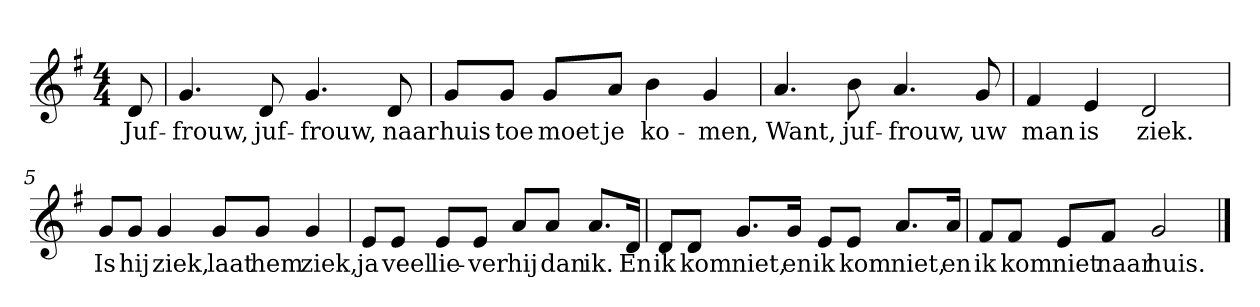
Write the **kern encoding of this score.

**kern	**text
*part1	*part1
*staff1	*staff1
*clefG2	*
*k[f#]	*
*G:	*
*M4/4	*
*MM120	*
=	=
8d	Juf-
=1	=1
4.g	-frouw,
8d	juf-
4.g	-frouw,
8d	naar
=2	=2
8g/L	huis
8g/J	toe
8g/L	moet
8a/J	je
4b	ko-
4g	-men,
=3	=3
4.a	Want,
8b	juf-
4.a	-frouw,
8g	uw
=4	=4
4f#	man
4e	is
2d	ziek.
=5	=5
8g/L	Is
8g/J	hij
4g	ziek,
8g/L	laat
8g/J	hem
4g	ziek,
=6	=6
8e/L	ja
8e/J	veel
8e/L	lie-
8e/J	-ver
8a/L	hij
8a/J	dan
8.a/L	ik.
16d/Jk	En
=7	=7
8d/L	ik
8d/J	kom
8.g/L	niet,
16g/Jk	en
8e/L	ik
8e/J	kom
8.a/L	niet,
16a/Jk	en
=8	=8
8f#/L	ik
8f#/J	kom
8e/L	niet
8f#/J	naar
2g	huis.
==	==
*-	*-
